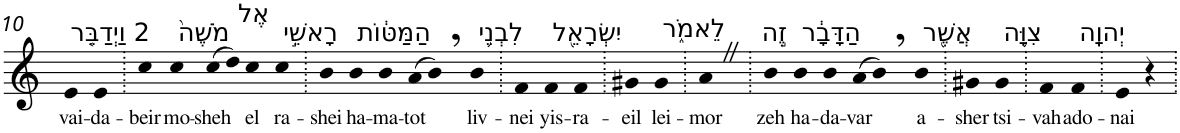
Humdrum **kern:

**kern	**text
*part1	*part1
*staff1	*staff1
*I"Piano	*
*I'Pno	*
!!LO:PB:g=z
*clefG2	*
*k[]	*
=10	=10
!LO:TX:a:t=2 וַיְדַבֵּ֤ר	!
!	!LO:LY:b
4e	vai-
!	!LO:LY:b
4e	-da-
=11.	=11.
!	!LO:LY:b
4cc	-beir
!LO:TX:a:t=מֹשֶׁה֙	!
!	!LO:LY:b
4cc	mo-
!	!LO:LY:b
(>8cc	-sheh
8dd)	.
!LO:TX:a:t=אֶל	!
!	!LO:LY:b
4cc	el
!LO:TX:a:t=רָאשֵׁ֣י	!
!	!LO:LY:b
4cc	ra-
=12.	=12.
!	!LO:LY:b
4b	-shei
!LO:TX:a:t=הַמַּטּ֔וֹת	!
!	!LO:LY:b
4b	ha-
!	!LO:LY:b
4b	-ma-
!	!LO:LY:b
(>8a	-tot
8b,)	.
!LO:TX:a:t=לִבְנֵ֥י	!
!	!LO:LY:b
4b	liv-
=13.	=13.
!	!LO:LY:b
4f	-nei
!LO:TX:a:t=יִשְׂרָאֵ֖ל	!
!	!LO:LY:b
4f	yis-
!	!LO:LY:b
4f	-ra-
=14.	=14.
!	!LO:LY:b
4g#X	-eil
!LO:TX:a:t=לֵאמֹ֑ר	!
!	!LO:LY:b
4g#	lei-
=15.	=15.
!	!LO:LY:b
4aZ	-mor
=16.	=16.
!LO:TX:a:t=זֶ֣ה	!
!	!LO:LY:b
4b	zeh
!LO:TX:a:t=הַדָּבָ֔ר	!
!	!LO:LY:b
4b	ha-
!	!LO:LY:b
4b	-da-
!	!LO:LY:b
(>8a	-var
8b,)	.
!LO:TX:a:t=אֲשֶׁ֖ר	!
!	!LO:LY:b
4b	a-
=17.	=17.
!	!LO:LY:b
4g#X	-sher
!LO:TX:a:t=צִוָּ֥ה	!
!	!LO:LY:b
4g#	tsi-
=18.	=18.
!	!LO:LY:b
4f	-vah
!LO:TX:a:t=יְהוָֽה	!
!	!LO:LY:b
4f	ado-
=19.	=19.
!	!LO:LY:b
4e	-nai
4r	.
=.	=.
*-	*-
